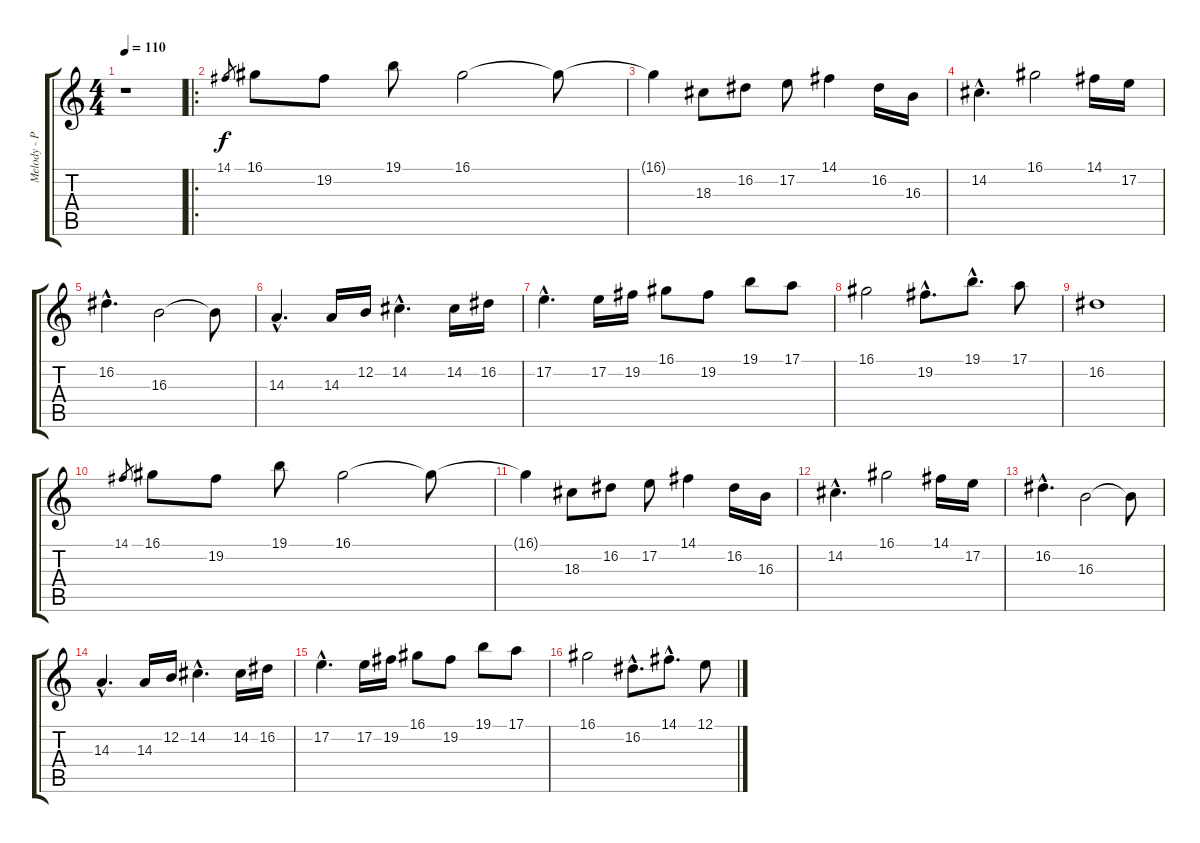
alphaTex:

\track ("Melody - Pan Flute" "Melody - P") {instrument panflute}
\staff {score tabs}
\tuning (E4 B3 G3 D3 A2 E2) {hide}
\ts (4 4)
\tempo 110
\clef g2
\ks c
r.1{dy f instrument panflute} |
\ro
14.1.8{gr} 16.1.8 19.2.8 19.1.8 16.1.2 16.1{t}.8 |
16.1{t}.4 18.3.8 16.2.8 17.2.8 14.1.4 16.2.16 16.3.16 |
14.2{hac}.4{d} 16.1.2 14.1.16 17.2.16 |
16.2{hac}.4{d} 16.3.2 16.3{t}.8 |
14.3{hac}.4{d} 14.3.16 12.2.16 14.2{hac}.4{d} 14.2.16 16.2.16 |
17.2{hac}.4{d} 17.2.16 19.2.16 16.1.8 19.2.8 19.1.8 17.1.8 |
16.1.2 19.2{hac}.8{d} 19.1{hac}.8{d} 17.1.8 |
16.2.1 |
14.1.8{gr} 16.1.8 19.2.8 19.1.8 16.1.2 16.1{t}.8 |
16.1{t}.4 18.3.8 16.2.8 17.2.8 14.1.4 16.2.16 16.3.16 |
14.2{hac}.4{d} 16.1.2 14.1.16 17.2.16 |
16.2{hac}.4{d} 16.3.2 16.3{t}.8 |
14.3{hac}.4{d} 14.3.16 12.2.16 14.2{hac}.4{d} 14.2.16 16.2.16 |
17.2{hac}.4{d} 17.2.16 19.2.16 16.1.8 19.2.8 19.1.8 17.1.8 |
16.1.2 16.2{hac}.8{d} 14.1{hac}.8{d} 12.1.8
